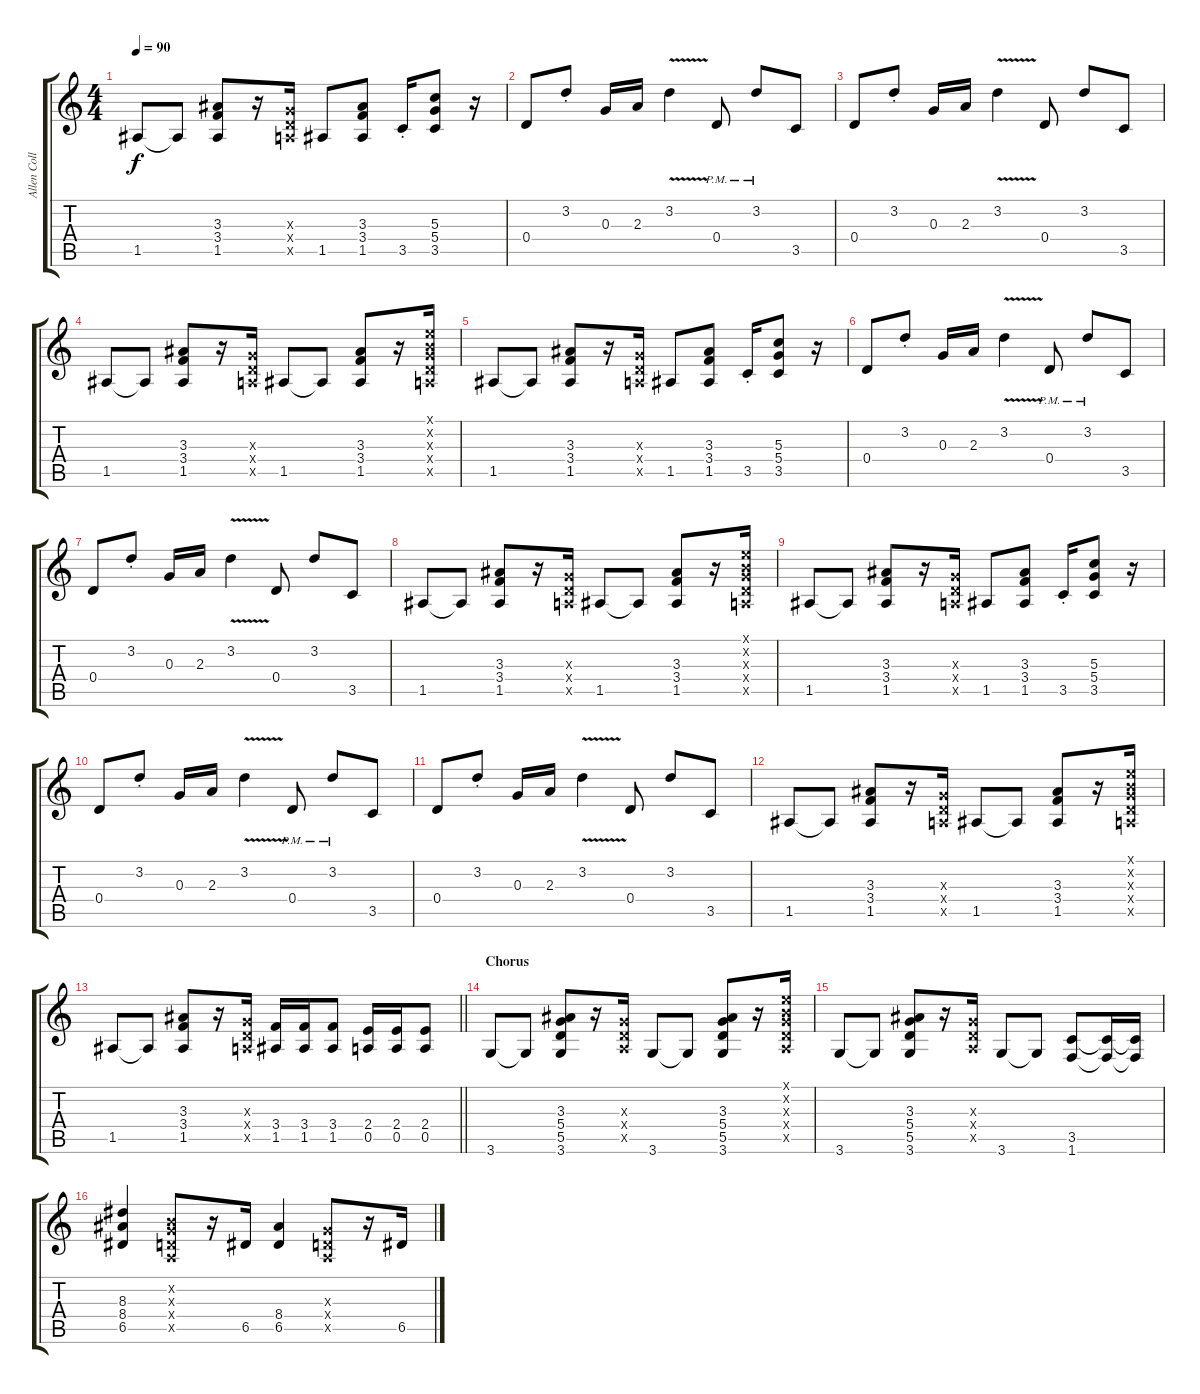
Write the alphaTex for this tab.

\track ("Allen Collins (Rhythm Guitar)" "Allen Coll") {instrument electricguitarclean}
\staff {score tabs}
\tuning (E4 B3 G3 D3 A2 E2) {hide}
\ts (4 4)
\tempo 90
\clef g2
\ks c
1.5.8{dy f} 1.5{t}.8 (3.3 3.4 1.5).8 r.16 (0.3{x} 0.4{x} 0.5{x}).16 1.5.8 (3.3 3.4 1.5).8 3.5{st}.16 (5.3 5.4 3.5).8 r.16 |
0.4.8 3.2{st}.8 0.3.16 2.3.16 3.2{v}.4 0.4{pm}.8 3.2{pm}.8 3.5.8 |
0.4.8 3.2{st}.8 0.3.16 2.3.16 3.2{v}.4 0.4.8 3.2.8 3.5.8 |
1.5.8 1.5{t}.8 (3.3 3.4 1.5).8 r.16 (0.3{x} 0.4{x} 0.5{x}).16 1.5.8 1.5{t}.8 (3.3 3.4 1.5).8 r.16 (0.1{x} 0.2{x} 0.3{x} 0.4{x} 0.5{x}).16 |
1.5.8 1.5{t}.8 (3.3 3.4 1.5).8 r.16 (0.3{x} 0.4{x} 0.5{x}).16 1.5.8 (3.3 3.4 1.5).8 3.5{st}.16 (5.3 5.4 3.5).8 r.16 |
0.4.8 3.2{st}.8 0.3.16 2.3.16 3.2{v}.4 0.4{pm}.8 3.2{pm}.8 3.5.8 |
0.4.8 3.2{st}.8 0.3.16 2.3.16 3.2{v}.4 0.4.8 3.2.8 3.5.8 |
1.5.8 1.5{t}.8 (3.3 3.4 1.5).8 r.16 (0.3{x} 0.4{x} 0.5{x}).16 1.5.8 1.5{t}.8 (3.3 3.4 1.5).8 r.16 (0.1{x} 0.2{x} 0.3{x} 0.4{x} 0.5{x}).16 |
1.5.8 1.5{t}.8 (3.3 3.4 1.5).8 r.16 (0.3{x} 0.4{x} 0.5{x}).16 1.5.8 (3.3 3.4 1.5).8 3.5{st}.16 (5.3 5.4 3.5).8 r.16 |
0.4.8 3.2{st}.8 0.3.16 2.3.16 3.2{v}.4 0.4{pm}.8 3.2{pm}.8 3.5.8 |
0.4.8 3.2{st}.8 0.3.16 2.3.16 3.2{v}.4 0.4.8 3.2.8 3.5.8 |
1.5.8 1.5{t}.8 (3.3 3.4 1.5).8 r.16 (0.3{x} 0.4{x} 0.5{x}).16 1.5.8 1.5{t}.8 (3.3 3.4 1.5).8 r.16 (0.1{x} 0.2{x} 0.3{x} 0.4{x} 0.5{x}).16 |
\barLineRight lightlight
1.5.8 1.5{t}.8 (3.3 3.4 1.5).8 r.16 (0.3{x} 0.4{x} 0.5{x}).16 (3.4 1.5).16 (3.4 1.5).16 (3.4 1.5).8 (2.4 0.5).16 (2.4 0.5).16 (2.4 0.5).8 |
\section ("" "Chorus")
3.6.8 3.6{t}.8 (3.3 5.4 5.5 3.6).8 r.16 (0.3{x} 0.4{x} 0.5{x}).16 3.6.8 3.6{t}.8 (3.3 5.4 5.5 3.6).8 r.16 (0.1{x} 0.2{x} 0.3{x} 0.4{x} 0.5{x}).16 |
3.6.8 3.6{t}.8 (3.3 5.4 5.5 3.6).8 r.16 (0.3{x} 0.4{x} 0.5{x}).16 3.6.8 3.6{t}.8 (3.5 1.6).8 (3.5{t} 1.6{t}).16 (3.5{t} 1.6{t}).16 |
(8.3 8.4 6.5).4 (0.2{x} 0.3{x} 0.4{x} 0.5{x}).8 r.16 6.5.16 (8.4 6.5).4 (0.3{x} 0.4{x} 0.5{x}).8 r.16 6.5.16
